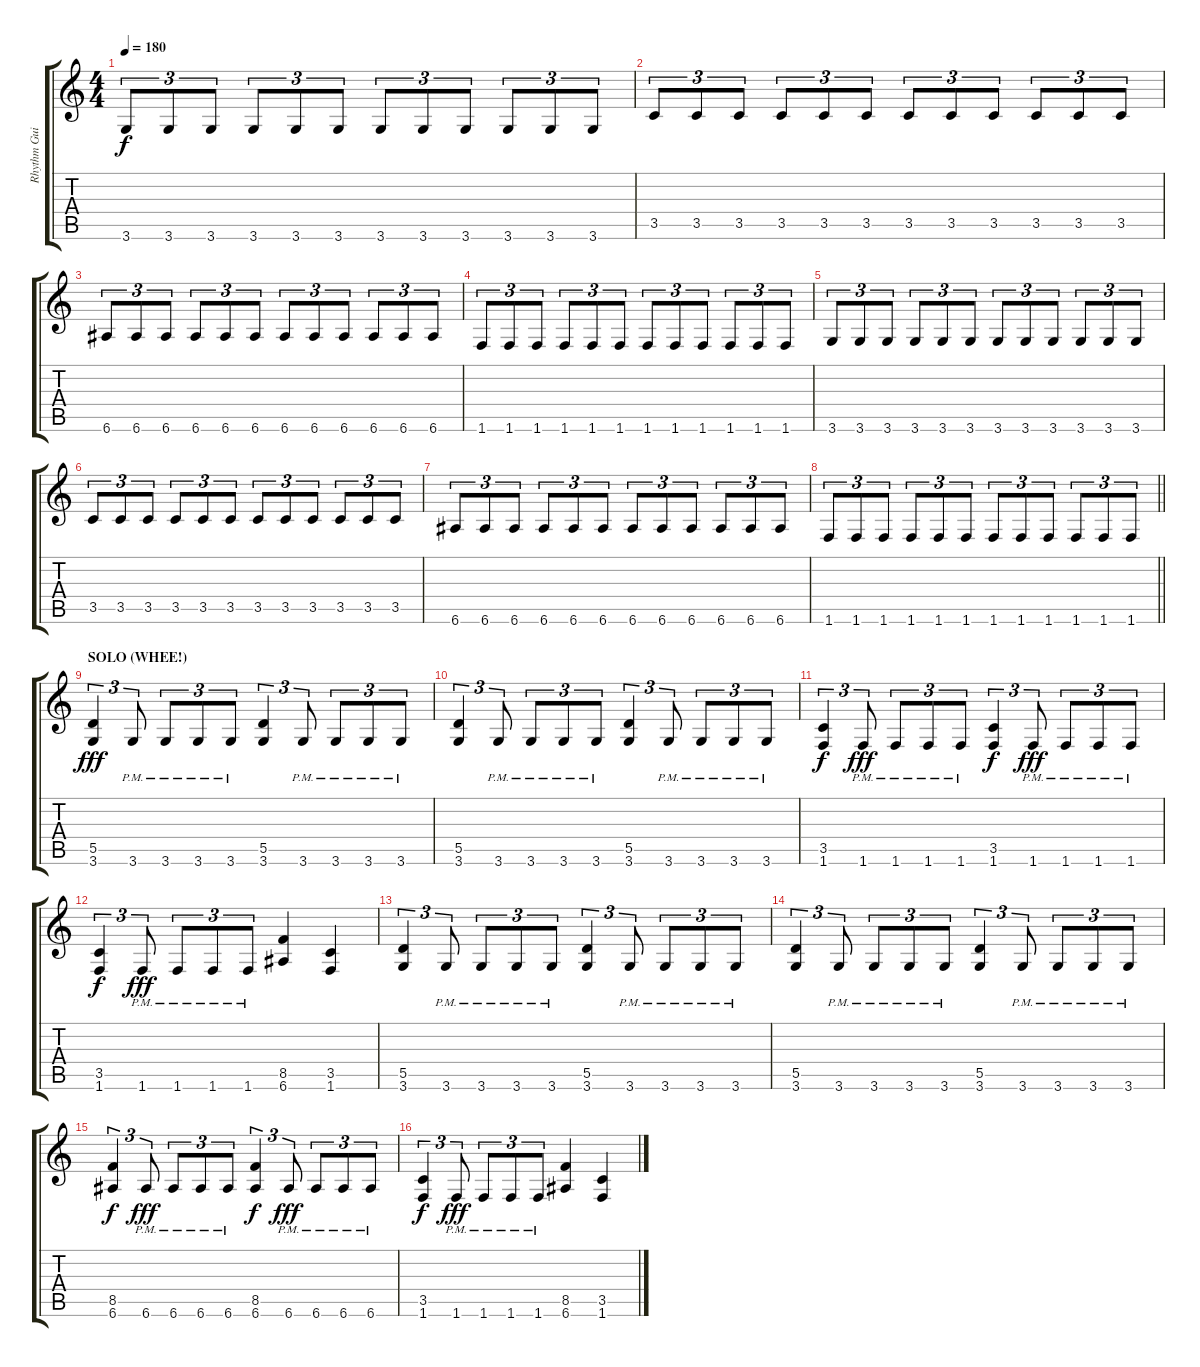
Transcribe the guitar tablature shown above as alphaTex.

\track ("Rhythm Guitar" "Rhythm Gui") {instrument distortionguitar}
\staff {score tabs}
\tuning (E4 B3 G3 D3 A2 E2) {hide}
\ts (4 4)
\tempo 180
\clef g2
\ks c
3.6.8{tu (3 2) dy f} 3.6.8{tu (3 2)} 3.6.8{tu (3 2)} 3.6.8{tu (3 2)} 3.6.8{tu (3 2)} 3.6.8{tu (3 2)} 3.6.8{tu (3 2)} 3.6.8{tu (3 2)} 3.6.8{tu (3 2)} 3.6.8{tu (3 2)} 3.6.8{tu (3 2)} 3.6.8{tu (3 2)} |
3.5.8{tu (3 2)} 3.5.8{tu (3 2)} 3.5.8{tu (3 2)} 3.5.8{tu (3 2)} 3.5.8{tu (3 2)} 3.5.8{tu (3 2)} 3.5.8{tu (3 2)} 3.5.8{tu (3 2)} 3.5.8{tu (3 2)} 3.5.8{tu (3 2)} 3.5.8{tu (3 2)} 3.5.8{tu (3 2)} |
6.6.8{tu (3 2)} 6.6.8{tu (3 2)} 6.6.8{tu (3 2)} 6.6.8{tu (3 2)} 6.6.8{tu (3 2)} 6.6.8{tu (3 2)} 6.6.8{tu (3 2)} 6.6.8{tu (3 2)} 6.6.8{tu (3 2)} 6.6.8{tu (3 2)} 6.6.8{tu (3 2)} 6.6.8{tu (3 2)} |
1.6.8{tu (3 2)} 1.6.8{tu (3 2)} 1.6.8{tu (3 2)} 1.6.8{tu (3 2)} 1.6.8{tu (3 2)} 1.6.8{tu (3 2)} 1.6.8{tu (3 2)} 1.6.8{tu (3 2)} 1.6.8{tu (3 2)} 1.6.8{tu (3 2)} 1.6.8{tu (3 2)} 1.6.8{tu (3 2)} |
3.6.8{tu (3 2)} 3.6.8{tu (3 2)} 3.6.8{tu (3 2)} 3.6.8{tu (3 2)} 3.6.8{tu (3 2)} 3.6.8{tu (3 2)} 3.6.8{tu (3 2)} 3.6.8{tu (3 2)} 3.6.8{tu (3 2)} 3.6.8{tu (3 2)} 3.6.8{tu (3 2)} 3.6.8{tu (3 2)} |
3.5.8{tu (3 2)} 3.5.8{tu (3 2)} 3.5.8{tu (3 2)} 3.5.8{tu (3 2)} 3.5.8{tu (3 2)} 3.5.8{tu (3 2)} 3.5.8{tu (3 2)} 3.5.8{tu (3 2)} 3.5.8{tu (3 2)} 3.5.8{tu (3 2)} 3.5.8{tu (3 2)} 3.5.8{tu (3 2)} |
6.6.8{tu (3 2)} 6.6.8{tu (3 2)} 6.6.8{tu (3 2)} 6.6.8{tu (3 2)} 6.6.8{tu (3 2)} 6.6.8{tu (3 2)} 6.6.8{tu (3 2)} 6.6.8{tu (3 2)} 6.6.8{tu (3 2)} 6.6.8{tu (3 2)} 6.6.8{tu (3 2)} 6.6.8{tu (3 2)} |
\barLineRight lightlight
1.6.8{tu (3 2)} 1.6.8{tu (3 2)} 1.6.8{tu (3 2)} 1.6.8{tu (3 2)} 1.6.8{tu (3 2)} 1.6.8{tu (3 2)} 1.6.8{tu (3 2)} 1.6.8{tu (3 2)} 1.6.8{tu (3 2)} 1.6.8{tu (3 2)} 1.6.8{tu (3 2)} 1.6.8{tu (3 2)} |
\section ("" "SOLO (WHEE!)")
(5.5 3.6).4{tu (3 2) dy fff} 3.6{pm}.8{tu (3 2)} 3.6{pm}.8{tu (3 2)} 3.6{pm}.8{tu (3 2)} 3.6{pm}.8{tu (3 2)} (5.5 3.6).4{tu (3 2)} 3.6{pm}.8{tu (3 2)} 3.6{pm}.8{tu (3 2)} 3.6{pm}.8{tu (3 2)} 3.6{pm}.8{tu (3 2)} |
(5.5 3.6).4{tu (3 2)} 3.6{pm}.8{tu (3 2)} 3.6{pm}.8{tu (3 2)} 3.6{pm}.8{tu (3 2)} 3.6{pm}.8{tu (3 2)} (5.5 3.6).4{tu (3 2)} 3.6{pm}.8{tu (3 2)} 3.6{pm}.8{tu (3 2)} 3.6{pm}.8{tu (3 2)} 3.6{pm}.8{tu (3 2)} |
(3.5 1.6).4{tu (3 2) dy f} 1.6{pm}.8{tu (3 2) dy fff} 1.6{pm}.8{tu (3 2)} 1.6{pm}.8{tu (3 2)} 1.6{pm}.8{tu (3 2)} (3.5 1.6).4{tu (3 2) dy f} 1.6{pm}.8{tu (3 2) dy fff} 1.6{pm}.8{tu (3 2)} 1.6{pm}.8{tu (3 2)} 1.6{pm}.8{tu (3 2)} |
(3.5 1.6).4{tu (3 2) dy f} 1.6{pm}.8{tu (3 2) dy fff} 1.6{pm}.8{tu (3 2)} 1.6{pm}.8{tu (3 2)} 1.6{pm}.8{tu (3 2)} (8.5 6.6).4 (3.5 1.6).4 |
(5.5 3.6).4{tu (3 2)} 3.6{pm}.8{tu (3 2)} 3.6{pm}.8{tu (3 2)} 3.6{pm}.8{tu (3 2)} 3.6{pm}.8{tu (3 2)} (5.5 3.6).4{tu (3 2)} 3.6{pm}.8{tu (3 2)} 3.6{pm}.8{tu (3 2)} 3.6{pm}.8{tu (3 2)} 3.6{pm}.8{tu (3 2)} |
(5.5 3.6).4{tu (3 2)} 3.6{pm}.8{tu (3 2)} 3.6{pm}.8{tu (3 2)} 3.6{pm}.8{tu (3 2)} 3.6{pm}.8{tu (3 2)} (5.5 3.6).4{tu (3 2)} 3.6{pm}.8{tu (3 2)} 3.6{pm}.8{tu (3 2)} 3.6{pm}.8{tu (3 2)} 3.6{pm}.8{tu (3 2)} |
(8.5 6.6).4{tu (3 2) dy f} 6.6{pm}.8{tu (3 2) dy fff} 6.6{pm}.8{tu (3 2)} 6.6{pm}.8{tu (3 2)} 6.6{pm}.8{tu (3 2)} (8.5 6.6).4{tu (3 2) dy f} 6.6{pm}.8{tu (3 2) dy fff} 6.6{pm}.8{tu (3 2)} 6.6{pm}.8{tu (3 2)} 6.6{pm}.8{tu (3 2)} |
(3.5 1.6).4{tu (3 2) dy f} 1.6{pm}.8{tu (3 2) dy fff} 1.6{pm}.8{tu (3 2)} 1.6{pm}.8{tu (3 2)} 1.6{pm}.8{tu (3 2)} (8.5 6.6).4 (3.5 1.6).4
